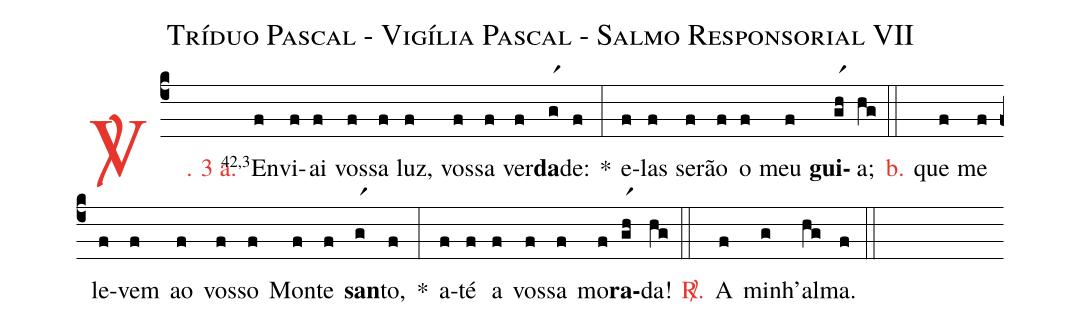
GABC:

name: Tríduo Pascal - Vigília Pascal - Salmo Responsorial VII;
%%
(c4)

<c><sp>V/</sp>. 3 a.</c>() <v>\VSup{42,3}</v>En(f)vi(f)ai(f) vos(f)sa(f) luz,(f) vos(f)sa(f) ver(f)<b>da</b>(gr1)de:(f) *(:)
e(f)las(f) se(f)rão(f) o(f) meu(f) <b>gui</b>(gr1h)a;(hg)

(::)

<nlba><c>b.</c>() que</nlba>(f) me(f) le(f)vem(f) ao(f) vos(f)so(f) Mon(f)te(f) <b>san</b>(gr1)to,(f) *(:)
a(f)té(f) a(f) vos(f)sa(f) mo(f)<b>ra</b>(gr1h)da!(hg)

(::)

<nlba><c><sp>R/</sp>.</c>() A</nlba>(f) minh'(g)al(hg)ma.(f)

(::)
